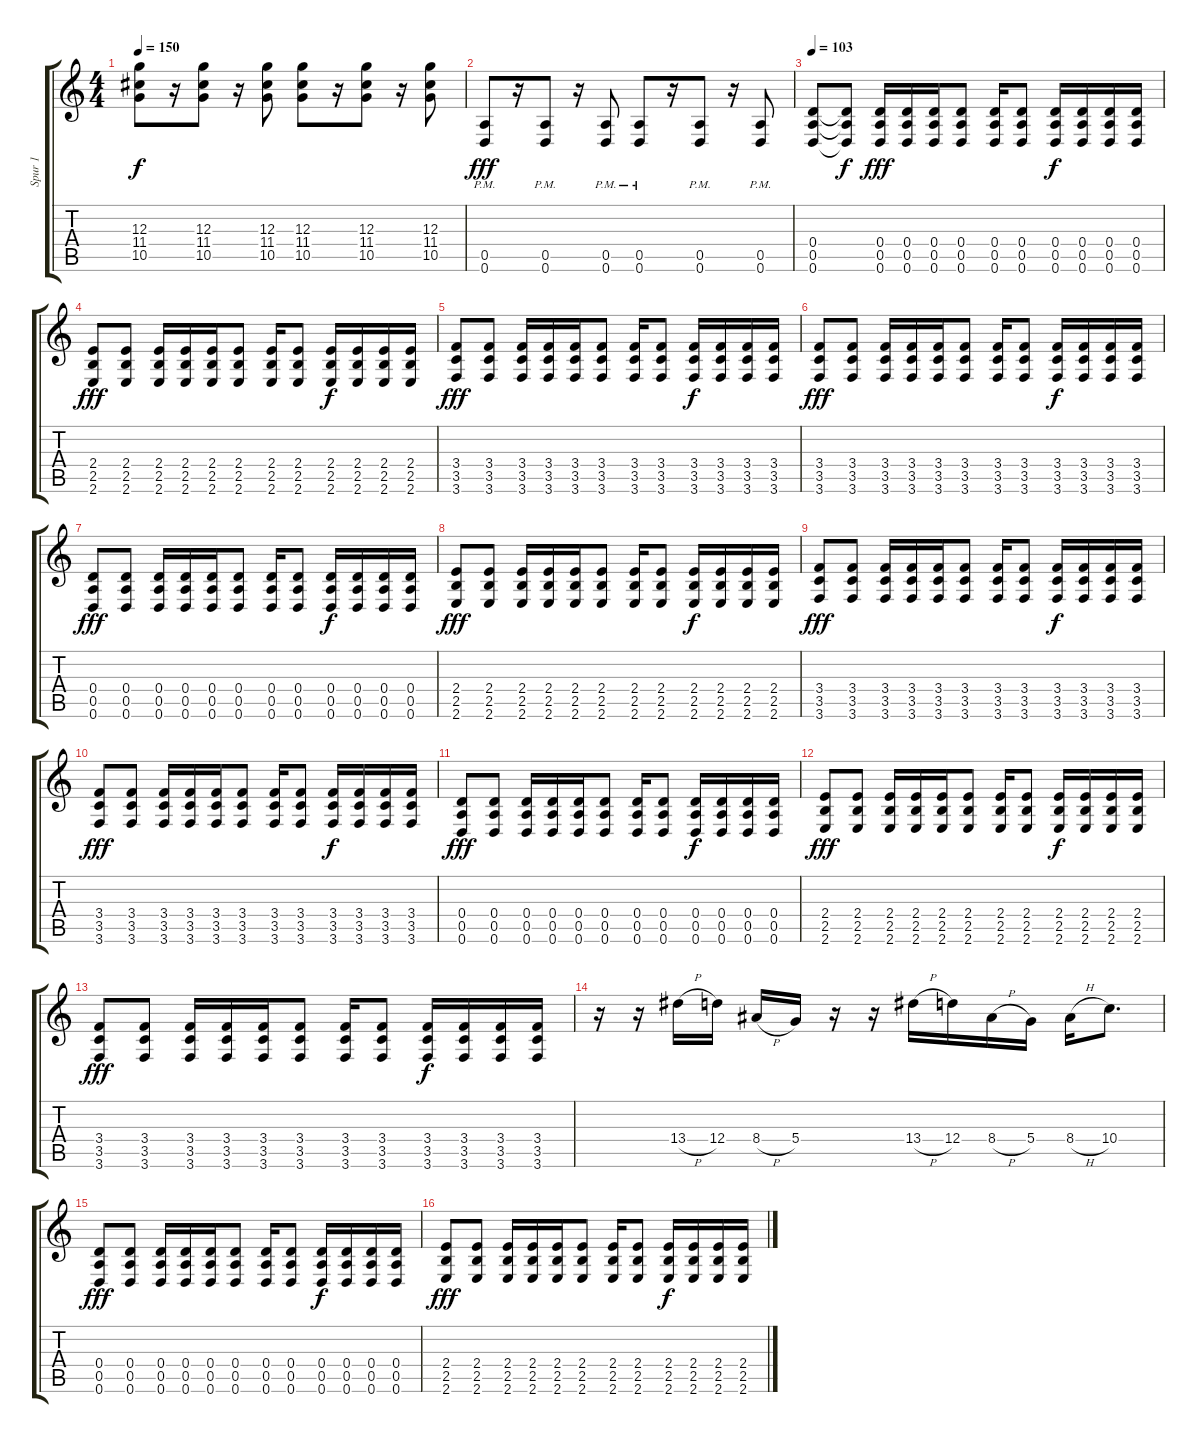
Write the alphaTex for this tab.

\track ("Spur 1" "Spur 1") {instrument distortionguitar}
\staff {score tabs}
\tuning (E4 B3 G3 D3 A2 D2) {hide}
\ts (4 4)
\tempo 150
\clef g2
\ks c
(12.3 11.4 10.5).8{dy f} r.16 (12.3 11.4 10.5).8 r.16 (12.3 11.4 10.5).8 (12.3 11.4 10.5).8 r.16 (12.3 11.4 10.5).8 r.16 (12.3 11.4 10.5).8 |
(0.5{pm} 0.6{pm}).8{dy fff} r.16 (0.5{pm} 0.6{pm}).8 r.16 (0.5{pm} 0.6{pm}).8 (0.5{pm} 0.6{pm}).8 r.16 (0.5{pm} 0.6{pm}).8 r.16 (0.5{pm} 0.6{pm}).8 |
\tempo 103
(0.4 0.5 0.6).8 (0.4{t} 0.5{t} 0.6{t}).8{dy f} (0.4 0.5 0.6).16{dy fff} (0.4 0.5 0.6).16 (0.4 0.5 0.6).16 (0.4 0.5 0.6).8 (0.4 0.5 0.6).16 (0.4 0.5 0.6).8 (0.4 0.5 0.6).16{dy f} (0.4 0.5 0.6).16 (0.4 0.5 0.6).16 (0.4 0.5 0.6).16 |
(2.4 2.5 2.6).8{dy fff} (2.4 2.5 2.6).8 (2.4 2.5 2.6).16 (2.4 2.5 2.6).16 (2.4 2.5 2.6).16 (2.4 2.5 2.6).8 (2.4 2.5 2.6).16 (2.4 2.5 2.6).8 (2.4 2.5 2.6).16{dy f} (2.4 2.5 2.6).16 (2.4 2.5 2.6).16 (2.4 2.5 2.6).16 |
(3.4 3.5 3.6).8{dy fff} (3.4 3.5 3.6).8 (3.4 3.5 3.6).16 (3.4 3.5 3.6).16 (3.4 3.5 3.6).16 (3.4 3.5 3.6).8 (3.4 3.5 3.6).16 (3.4 3.5 3.6).8 (3.4 3.5 3.6).16{dy f} (3.4 3.5 3.6).16 (3.4 3.5 3.6).16 (3.4 3.5 3.6).16 |
(3.4 3.5 3.6).8{dy fff} (3.4 3.5 3.6).8 (3.4 3.5 3.6).16 (3.4 3.5 3.6).16 (3.4 3.5 3.6).16 (3.4 3.5 3.6).8 (3.4 3.5 3.6).16 (3.4 3.5 3.6).8 (3.4 3.5 3.6).16{dy f} (3.4 3.5 3.6).16 (3.4 3.5 3.6).16 (3.4 3.5 3.6).16 |
(0.4 0.5 0.6).8{dy fff} (0.4 0.5 0.6).8 (0.4 0.5 0.6).16 (0.4 0.5 0.6).16 (0.4 0.5 0.6).16 (0.4 0.5 0.6).8 (0.4 0.5 0.6).16 (0.4 0.5 0.6).8 (0.4 0.5 0.6).16{dy f} (0.4 0.5 0.6).16 (0.4 0.5 0.6).16 (0.4 0.5 0.6).16 |
(2.4 2.5 2.6).8{dy fff} (2.4 2.5 2.6).8 (2.4 2.5 2.6).16 (2.4 2.5 2.6).16 (2.4 2.5 2.6).16 (2.4 2.5 2.6).8 (2.4 2.5 2.6).16 (2.4 2.5 2.6).8 (2.4 2.5 2.6).16{dy f} (2.4 2.5 2.6).16 (2.4 2.5 2.6).16 (2.4 2.5 2.6).16 |
(3.4 3.5 3.6).8{dy fff} (3.4 3.5 3.6).8 (3.4 3.5 3.6).16 (3.4 3.5 3.6).16 (3.4 3.5 3.6).16 (3.4 3.5 3.6).8 (3.4 3.5 3.6).16 (3.4 3.5 3.6).8 (3.4 3.5 3.6).16{dy f} (3.4 3.5 3.6).16 (3.4 3.5 3.6).16 (3.4 3.5 3.6).16 |
(3.4 3.5 3.6).8{dy fff} (3.4 3.5 3.6).8 (3.4 3.5 3.6).16 (3.4 3.5 3.6).16 (3.4 3.5 3.6).16 (3.4 3.5 3.6).8 (3.4 3.5 3.6).16 (3.4 3.5 3.6).8 (3.4 3.5 3.6).16{dy f} (3.4 3.5 3.6).16 (3.4 3.5 3.6).16 (3.4 3.5 3.6).16 |
(0.4 0.5 0.6).8{dy fff} (0.4 0.5 0.6).8 (0.4 0.5 0.6).16 (0.4 0.5 0.6).16 (0.4 0.5 0.6).16 (0.4 0.5 0.6).8 (0.4 0.5 0.6).16 (0.4 0.5 0.6).8 (0.4 0.5 0.6).16{dy f} (0.4 0.5 0.6).16 (0.4 0.5 0.6).16 (0.4 0.5 0.6).16 |
(2.4 2.5 2.6).8{dy fff} (2.4 2.5 2.6).8 (2.4 2.5 2.6).16 (2.4 2.5 2.6).16 (2.4 2.5 2.6).16 (2.4 2.5 2.6).8 (2.4 2.5 2.6).16 (2.4 2.5 2.6).8 (2.4 2.5 2.6).16{dy f} (2.4 2.5 2.6).16 (2.4 2.5 2.6).16 (2.4 2.5 2.6).16 |
(3.4 3.5 3.6).8{dy fff} (3.4 3.5 3.6).8 (3.4 3.5 3.6).16 (3.4 3.5 3.6).16 (3.4 3.5 3.6).16 (3.4 3.5 3.6).8 (3.4 3.5 3.6).16 (3.4 3.5 3.6).8 (3.4 3.5 3.6).16{dy f} (3.4 3.5 3.6).16 (3.4 3.5 3.6).16 (3.4 3.5 3.6).16 |
r.16 r.16 13.4{h}.16 12.4.16 8.4{h}.16 5.4.16 r.16 r.16 13.4{h}.16 12.4.16 8.4{h}.16 5.4.16 8.4{h}.16 10.4.8{d} |
(0.4 0.5 0.6).8{dy fff} (0.4 0.5 0.6).8 (0.4 0.5 0.6).16 (0.4 0.5 0.6).16 (0.4 0.5 0.6).16 (0.4 0.5 0.6).8 (0.4 0.5 0.6).16 (0.4 0.5 0.6).8 (0.4 0.5 0.6).16{dy f} (0.4 0.5 0.6).16 (0.4 0.5 0.6).16 (0.4 0.5 0.6).16 |
(2.4 2.5 2.6).8{dy fff} (2.4 2.5 2.6).8 (2.4 2.5 2.6).16 (2.4 2.5 2.6).16 (2.4 2.5 2.6).16 (2.4 2.5 2.6).8 (2.4 2.5 2.6).16 (2.4 2.5 2.6).8 (2.4 2.5 2.6).16{dy f} (2.4 2.5 2.6).16 (2.4 2.5 2.6).16 (2.4 2.5 2.6).16
